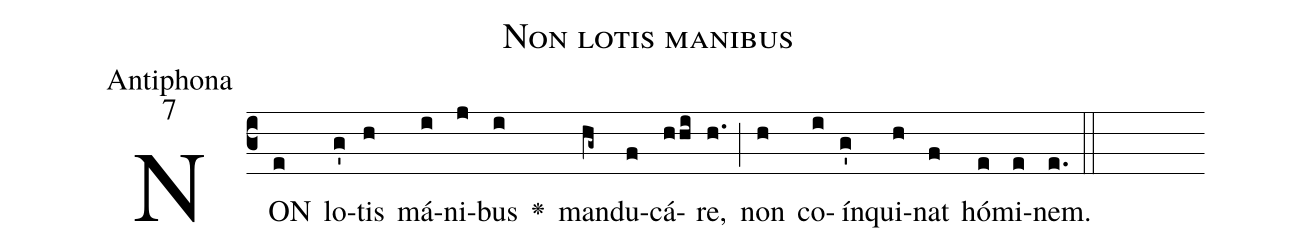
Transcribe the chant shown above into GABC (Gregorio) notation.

name:Non lotis manibus;
office-part:Antiphona;
mode:7;
%%
(c3) NON(e) lo(g')tis(h) má(i)ni(j)bus(i) <v>\greheightstar</v>() man(hg~)du(f)cá(hhi)re,(h.) (;)
non(h) co(i)ín(g')qui(h)nat(f) hó(e)mi(e)nem.(e.) (::)
